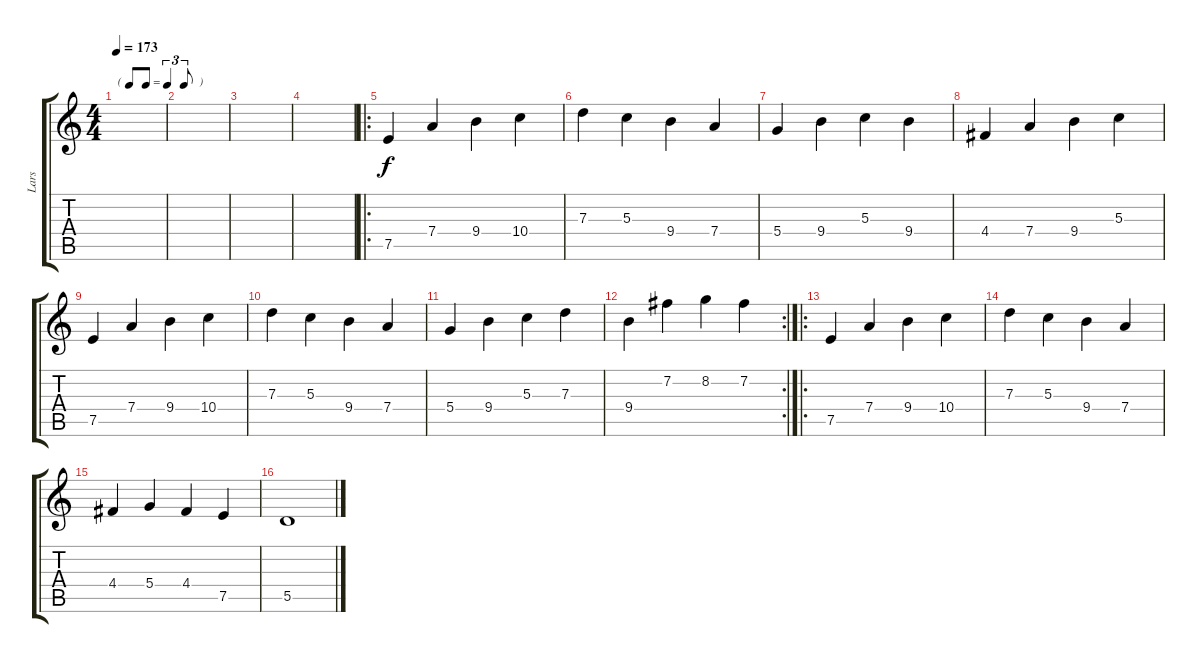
\track ("Lars" "Lars") {instrument stringensemble1}
\staff {score tabs}
\tuning (E5 B4 G4 D4 A3 E3) {hide}
\ts (4 4)
\tf triplet8th
\tempo 173
\clef g2
\ks c
|
|
|
|
\ro
7.5.4 7.4.4 9.4.4 10.4.4 |
7.3.4 5.3.4 9.4.4 7.4.4 |
5.4.4 9.4.4 5.3.4 9.4.4 |
4.4.4 7.4.4 9.4.4 5.3.4 |
7.5.4 7.4.4 9.4.4 10.4.4 |
7.3.4 5.3.4 9.4.4 7.4.4 |
5.4.4 9.4.4 5.3.4 7.3.4 |
\rc 2
9.4.4 7.2.4 8.2.4 7.2.4 |
\ro
7.5.4 7.4.4 9.4.4 10.4.4 |
7.3.4 5.3.4 9.4.4 7.4.4 |
4.4.4 5.4.4 4.4.4 7.5.4 |
5.5.1
